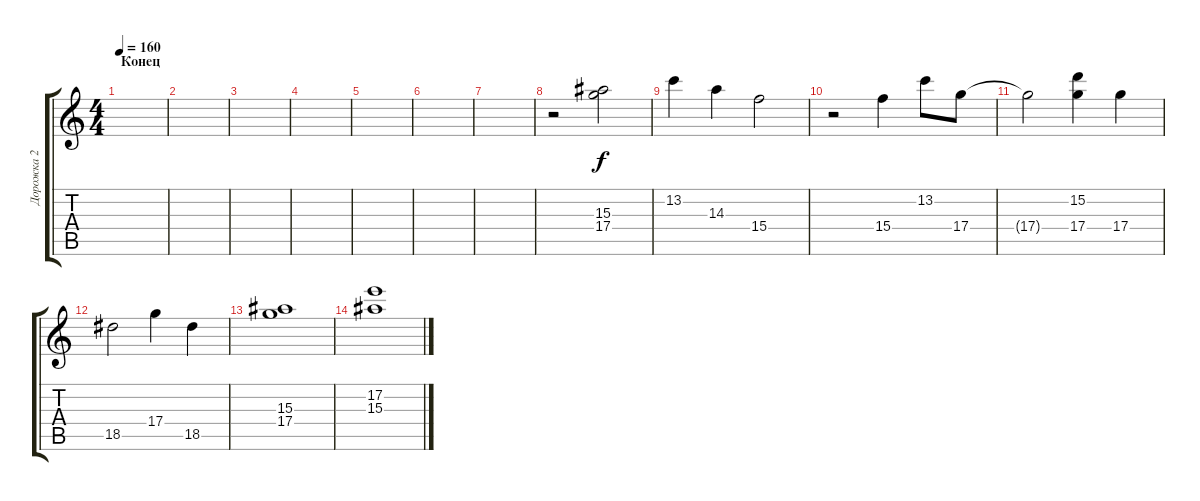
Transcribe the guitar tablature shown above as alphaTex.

\track ("Дорожка 2" "Дорожка 2") {instrument acousticguitarsteel}
\staff {score tabs}
\tuning (E4 B3 G3 D3 A2 E2) {hide}
\ts (4 4)
\section ("" "Конец")
\tempo 160
\clef g2
\ks c
|
|
|
|
|
|
|
r.2 (15.3 17.4).2 |
13.2.4 14.3.4 15.4.2 |
r.2 15.4.4 13.2.8 17.4.8 |
17.4{t}.2 (15.2 17.4).4 17.4.4 |
18.5.2 17.4.4 18.5.4 |
(15.3 17.4).1 |
(17.2 15.3).1
